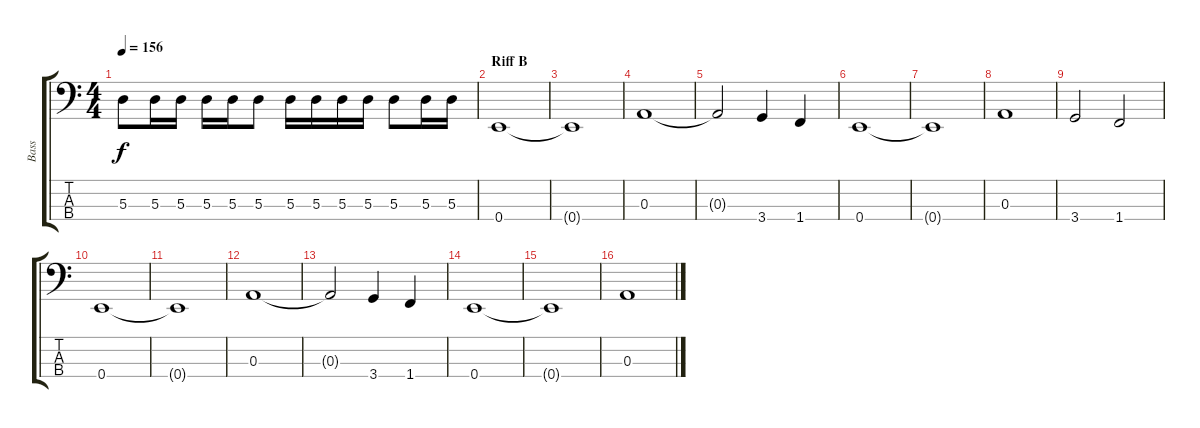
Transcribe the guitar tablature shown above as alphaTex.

\track ("Bass" "Bass") {instrument electricbassfinger}
\staff {score tabs}
\tuning (G2 D2 A1 E1) {hide}
\ts (4 4)
\tempo 156
\clef f4
\ks c
5.3.8{dy f} 5.3.16 5.3.16 5.3.16 5.3.16 5.3.8 5.3.16 5.3.16 5.3.16 5.3.16 5.3.8 5.3.16 5.3.16 |
\section ("" "Riff B")
0.4.1 |
0.4{t}.1 |
0.3.1 |
0.3{t}.2 3.4.4 1.4.4 |
0.4.1 |
0.4{t}.1 |
0.3.1 |
3.4.2 1.4.2 |
0.4.1 |
0.4{t}.1 |
0.3.1 |
0.3{t}.2 3.4.4 1.4.4 |
0.4.1 |
0.4{t}.1 |
0.3.1
